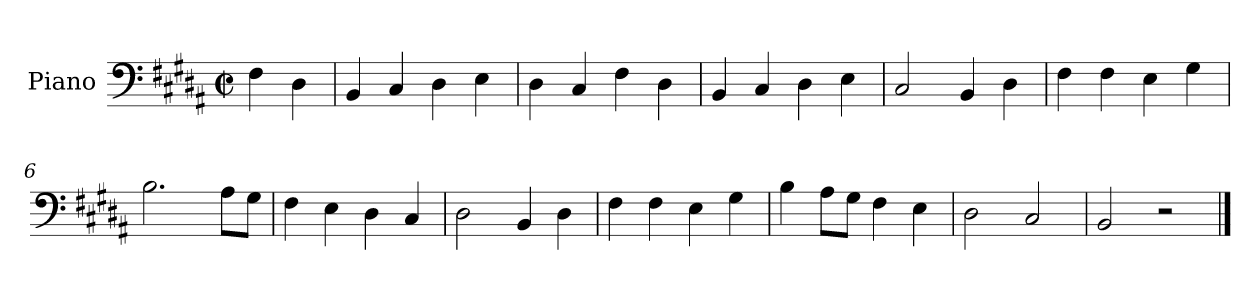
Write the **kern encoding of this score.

**kern
*part1
*staff1
*I"Piano
*I'Pno
*clefF4
*k[f#c#g#d#a#]
*M2/2
*met(c|)
=
4F#\
4D#\
=1
4BB/
4C#/
4D#\
4E\
=2
4D#\
4C#/
4F#\
4D#\
=3
4BB/
4C#/
4D#\
4E\
=4
2C#/
4BB/
4D#\
=5
4F#\
4F#\
4E\
4G#\
=6
2.B\
8A#\L
8G#\J
=7
4F#\
4E\
4D#\
4C#/
=8
2D#\
4BB/
4D#\
=9
4F#\
4F#\
4E\
4G#\
=10
4B\
8A#\L
8G#\J
4F#\
4E\
=11
2D#\
2C#/
=12
2BB/
2r
==
*-
